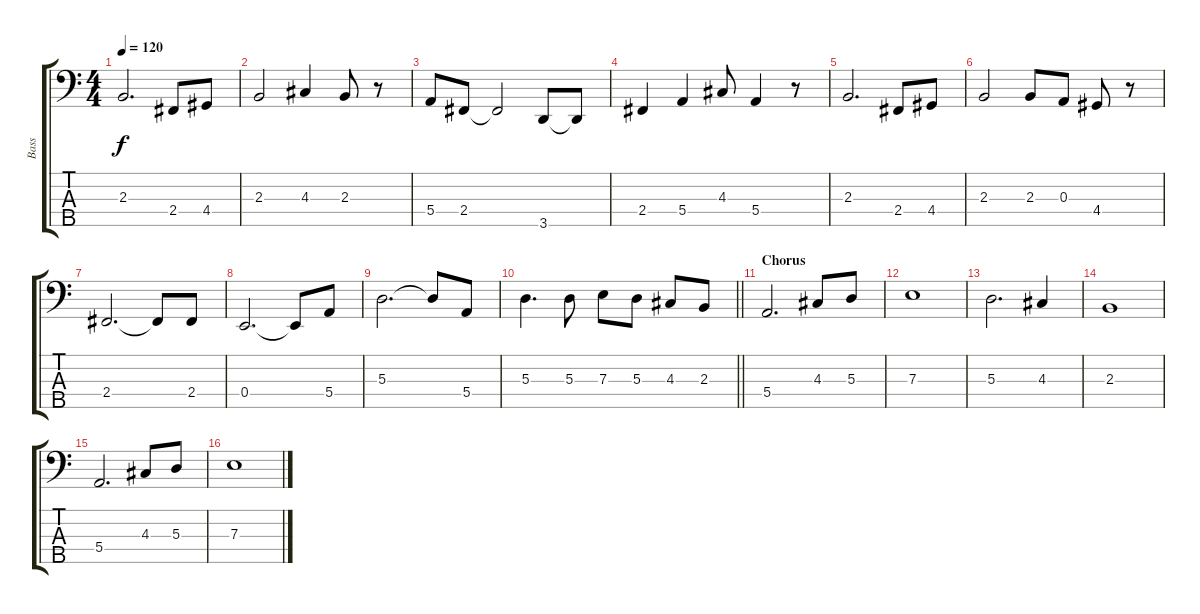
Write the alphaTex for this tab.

\track ("Bass" "Bass") {instrument electricbassfinger}
\staff {score tabs}
\tuning (G2 D2 A1 E1 B0) {hide}
\ts (4 4)
\tempo 120
\clef f4
\ks c
2.3.2{d dy f} 2.4.8 4.4.8 |
2.3.2 4.3.4 2.3.8 r.8 |
5.4.8 2.4.8 2.4{t}.2 3.5.8 3.5{t}.8 |
2.4.4 5.4.4 4.3.8 5.4.4 r.8 |
2.3.2{d} 2.4.8 4.4.8 |
2.3.2 2.3.8 0.3.8 4.4.8 r.8 |
2.4.2{d} 2.4{t}.8 2.4.8 |
0.4.2{d} 0.4{t}.8 5.4.8 |
5.3.2{d} 5.3{t}.8 5.4.8 |
\barLineRight lightlight
5.3.4{d} 5.3.8 7.3.8 5.3.8 4.3.8 2.3.8 |
\section ("" "Chorus")
5.4.2{d} 4.3.8 5.3.8 |
7.3.1 |
5.3.2{d} 4.3.4 |
2.3.1 |
5.4.2{d} 4.3.8 5.3.8 |
7.3.1
